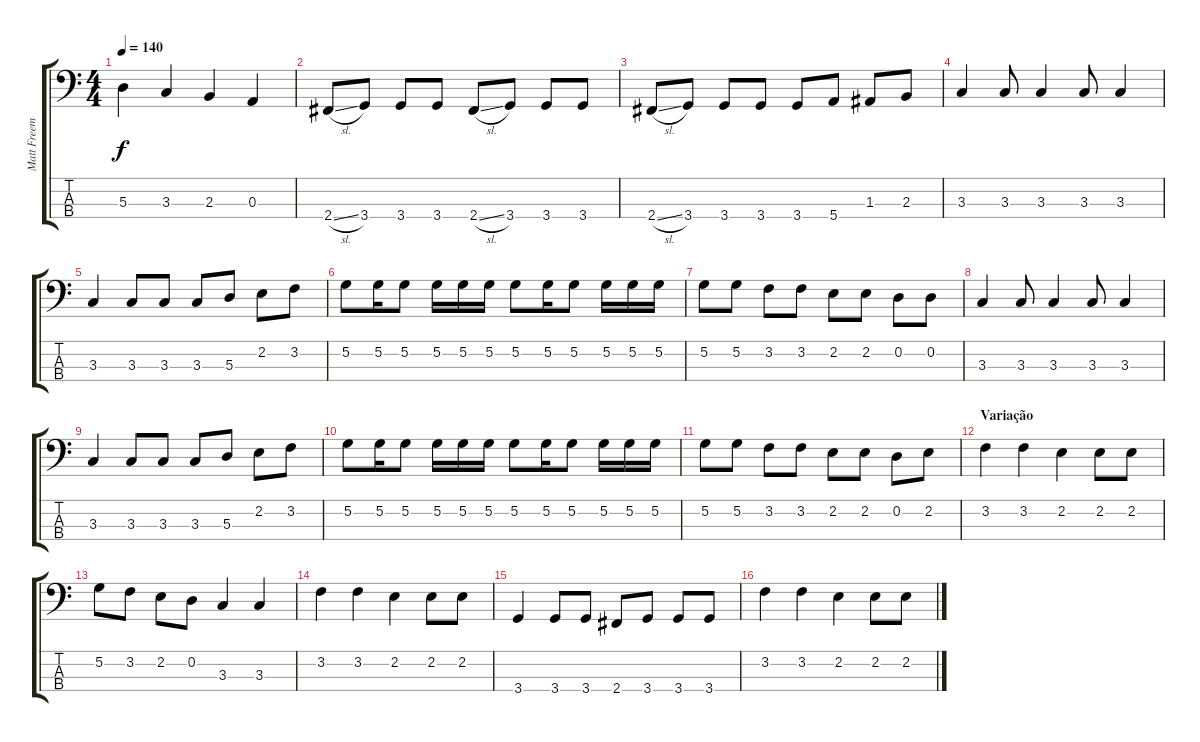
\track ("Matt Freeman" "Matt Freem") {instrument electricbasspick}
\staff {score tabs}
\tuning (G2 D2 A1 E1) {hide}
\ts (4 4)
\tempo 140
\clef f4
\ks c
5.3.4{dy f} 3.3.4 2.3.4 0.3.4 |
2.4{sl}.8 3.4.8 3.4.8 3.4.8 2.4{sl}.8 3.4.8 3.4.8 3.4.8 |
2.4{sl}.8 3.4.8 3.4.8 3.4.8 3.4.8 5.4.8 1.3.8 2.3.8 |
3.3.4 3.3.8 3.3.4 3.3.8 3.3.4 |
3.3.4 3.3.8 3.3.8 3.3.8 5.3.8 2.2.8 3.2.8 |
5.2.8 5.2.16 5.2.8 5.2.16 5.2.16 5.2.16 5.2.8 5.2.16 5.2.8 5.2.16 5.2.16 5.2.16 |
5.2.8 5.2.8 3.2.8 3.2.8 2.2.8 2.2.8 0.2.8 0.2.8 |
3.3.4 3.3.8 3.3.4 3.3.8 3.3.4 |
3.3.4 3.3.8 3.3.8 3.3.8 5.3.8 2.2.8 3.2.8 |
5.2.8 5.2.16 5.2.8 5.2.16 5.2.16 5.2.16 5.2.8 5.2.16 5.2.8 5.2.16 5.2.16 5.2.16 |
5.2.8 5.2.8 3.2.8 3.2.8 2.2.8 2.2.8 0.2.8 2.2.8 |
\section ("" "Variação")
3.2.4 3.2.4 2.2.4 2.2.8 2.2.8 |
5.2.8 3.2.8 2.2.8 0.2.8 3.3.4 3.3.4 |
3.2.4 3.2.4 2.2.4 2.2.8 2.2.8 |
3.4.4 3.4.8 3.4.8 2.4.8 3.4.8 3.4.8 3.4.8 |
3.2.4 3.2.4 2.2.4 2.2.8 2.2.8
